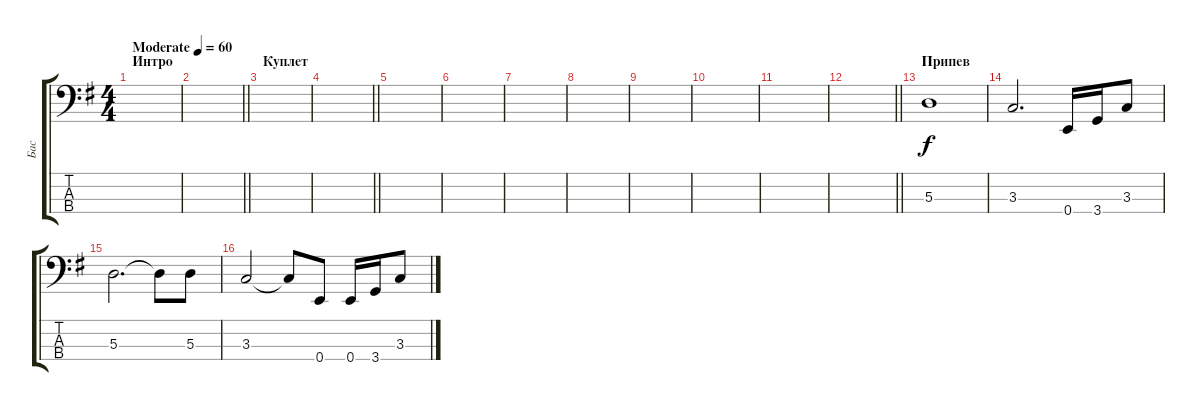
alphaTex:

\track ("Бас" "Бас") {instrument electricbassfinger}
\staff {score tabs}
\tuning (G2 D2 A1 E1) {hide}
\ts (4 4)
\section ("" "Интро")
\tempo (60 "Moderate")
\clef f4
\ks g
|
\barLineRight lightlight
|
\section ("" "Куплет")
|
\barLineRight lightlight
|
|
|
|
|
|
|
|
\barLineRight lightlight
|
\section ("" "Припев")
5.3.1 |
3.3.2{d} 0.4.16 3.4.16 3.3.8 |
5.3.2{d} 5.3{t}.8 5.3.8 |
3.3.2 3.3{t}.8 0.4.8 0.4.16 3.4.16 3.3.8
